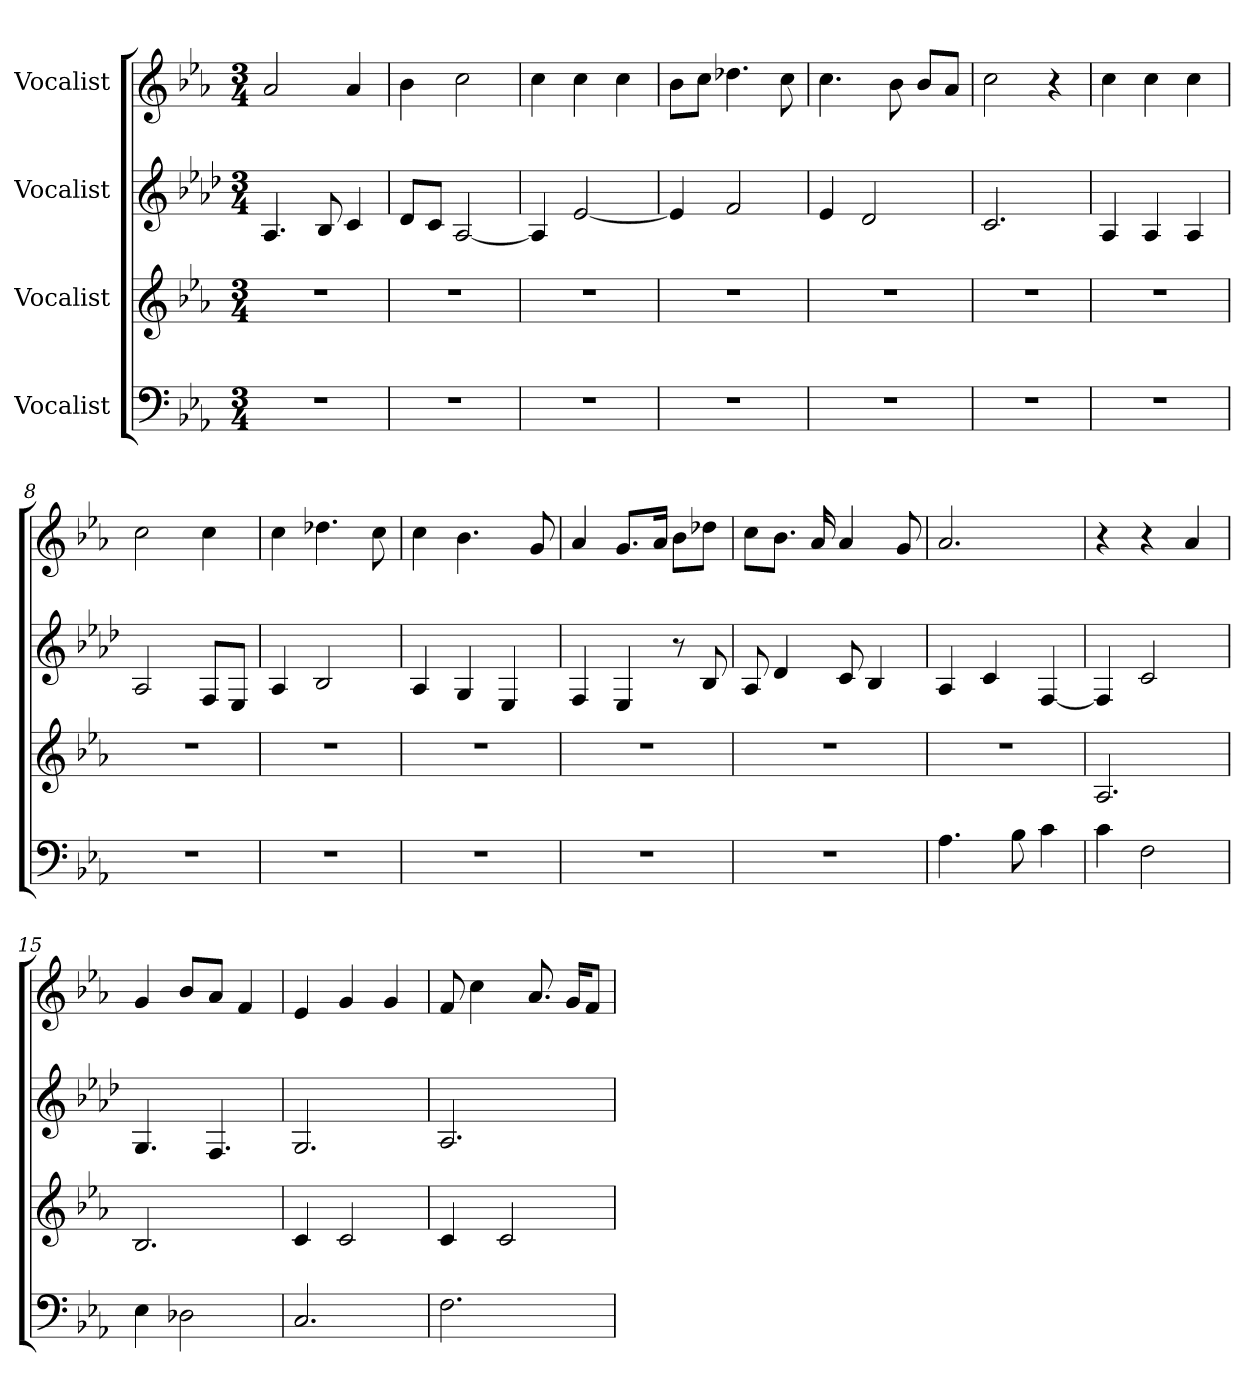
**kern	**kern	**kern	**kern
*part4	*part3	*part2	*part1
*staff4	*staff3	*staff2	*staff1
*I"Vocalist	*I"Vocalist	*I"Vocalist	*I"Vocalist
*k[b-e-a-]	*k[b-e-a-]	*k[b-e-a-d-]	*k[b-e-a-]
*M3/4	*M3/4	*M3/4	*M3/4
*MM110	*MM110	*MM110	*MM110
=1	=1	=1	=1
2.r	2.r	4.A-	2a-
.	.	8B-	.
.	.	4c	4a-
=2	=2	=2	=2
2.r	2.r	8d-L	4b-
.	.	8cJ	.
.	.	[2A-	2cc
=3	=3	=3	=3
2.r	2.r	4A-]	4cc
.	.	[2e-	4cc
.	.	.	4cc
=4	=4	=4	=4
2.r	2.r	4e-]	8b-L
.	.	.	8ccJ
.	.	2f	4.dd-X
.	.	.	8cc
=5	=5	=5	=5
2.r	2.r	4e-	4.cc
.	.	2d-	.
.	.	.	8b-
.	.	.	8b-L
.	.	.	8a-J
=6	=6	=6	=6
2.r	2.r	2.c	2cc
.	.	.	4r
=7	=7	=7	=7
2.r	2.r	4A-	4cc
.	.	4A-	4cc
.	.	4A-	4cc
=8	=8	=8	=8
2.r	2.r	2A-	2cc
.	.	8FL	4cc
.	.	8E-J	.
=9	=9	=9	=9
2.r	2.r	4A-	4cc
.	.	2B-	4.dd-X
.	.	.	8cc
=10	=10	=10	=10
2.r	2.r	4A-	4cc
.	.	4G	4.b-
.	.	4E-	.
.	.	.	8g
=11	=11	=11	=11
2.r	2.r	4F	4a-
.	.	4E-	8.gL
.	.	.	16a-Jk
.	.	8r	8b-L
.	.	8B-	8dd-XJ
=12	=12	=12	=12
2.r	2.r	8A-	8ccL
.	.	4d-	8.b-J
.	.	.	16a-
.	.	8c	4a-
.	.	4B-	.
.	.	.	8g
=13	=13	=13	=13
4.A-	2.r	4A-	2.a-
.	.	4c	.
8B-	.	.	.
4c	.	[4F	.
=14	=14	=14	=14
4c	2.A-	4F]	4r
2F	.	2c	4r
.	.	.	4a-
=15	=15	=15	=15
4E-	2.B-	4.G	4g
2D-X	.	.	8b-L
.	.	4.F	8a-J
.	.	.	4f
=16	=16	=16	=16
2.C	4c	2.G	4e-
.	2c	.	4g
.	.	.	4g
=17	=17	=17	=17
2.F	4c	2.A-	8f
.	.	.	4cc
.	2c	.	.
.	.	.	8.a-
.	.	.	16gKL
.	.	.	8fJ
=	=	=	=
*-	*-	*-	*-
